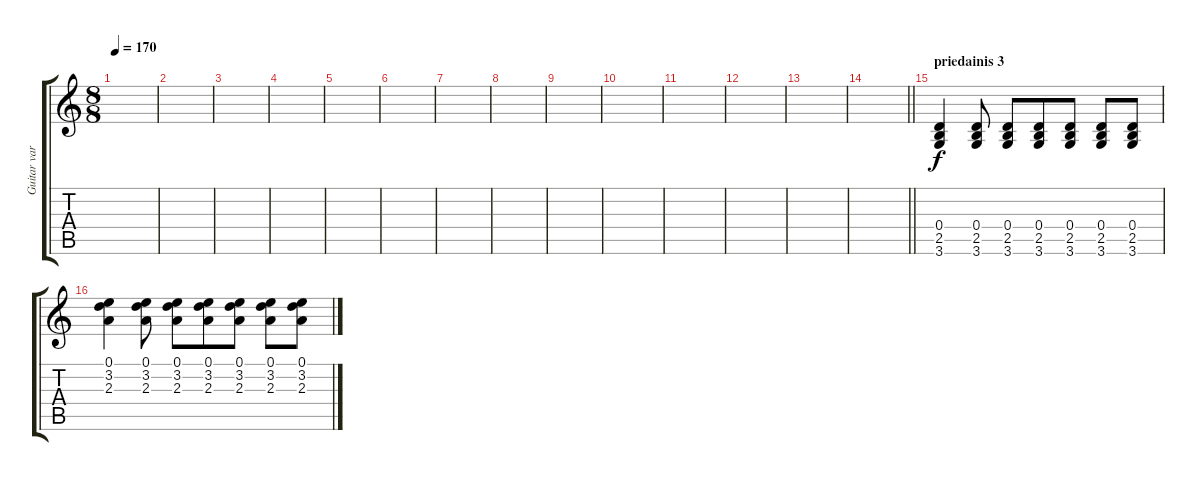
\track ("Guitar var 2" "Guitar var") {mute instrument distortionguitar}
\staff {score tabs}
\tuning (E4 B3 G3 D3 A2 E2) {hide}
\ts (8 8)
\tempo 170
\clef g2
\ks c
|
|
|
|
|
|
|
|
|
|
|
|
|
\barLineRight lightlight
|
\section ("" "priedainis 3")
(0.4 2.5 3.6).4 (0.4 2.5 3.6).8 (0.4 2.5 3.6).8 (0.4 2.5 3.6).8 (0.4 2.5 3.6).8 (0.4 2.5 3.6).8 (0.4 2.5 3.6).8 |
(0.1 3.2 2.3).4 (0.1 3.2 2.3).8 (0.1 3.2 2.3).8 (0.1 3.2 2.3).8 (0.1 3.2 2.3).8 (0.1 3.2 2.3).8 (0.1 3.2 2.3).8
